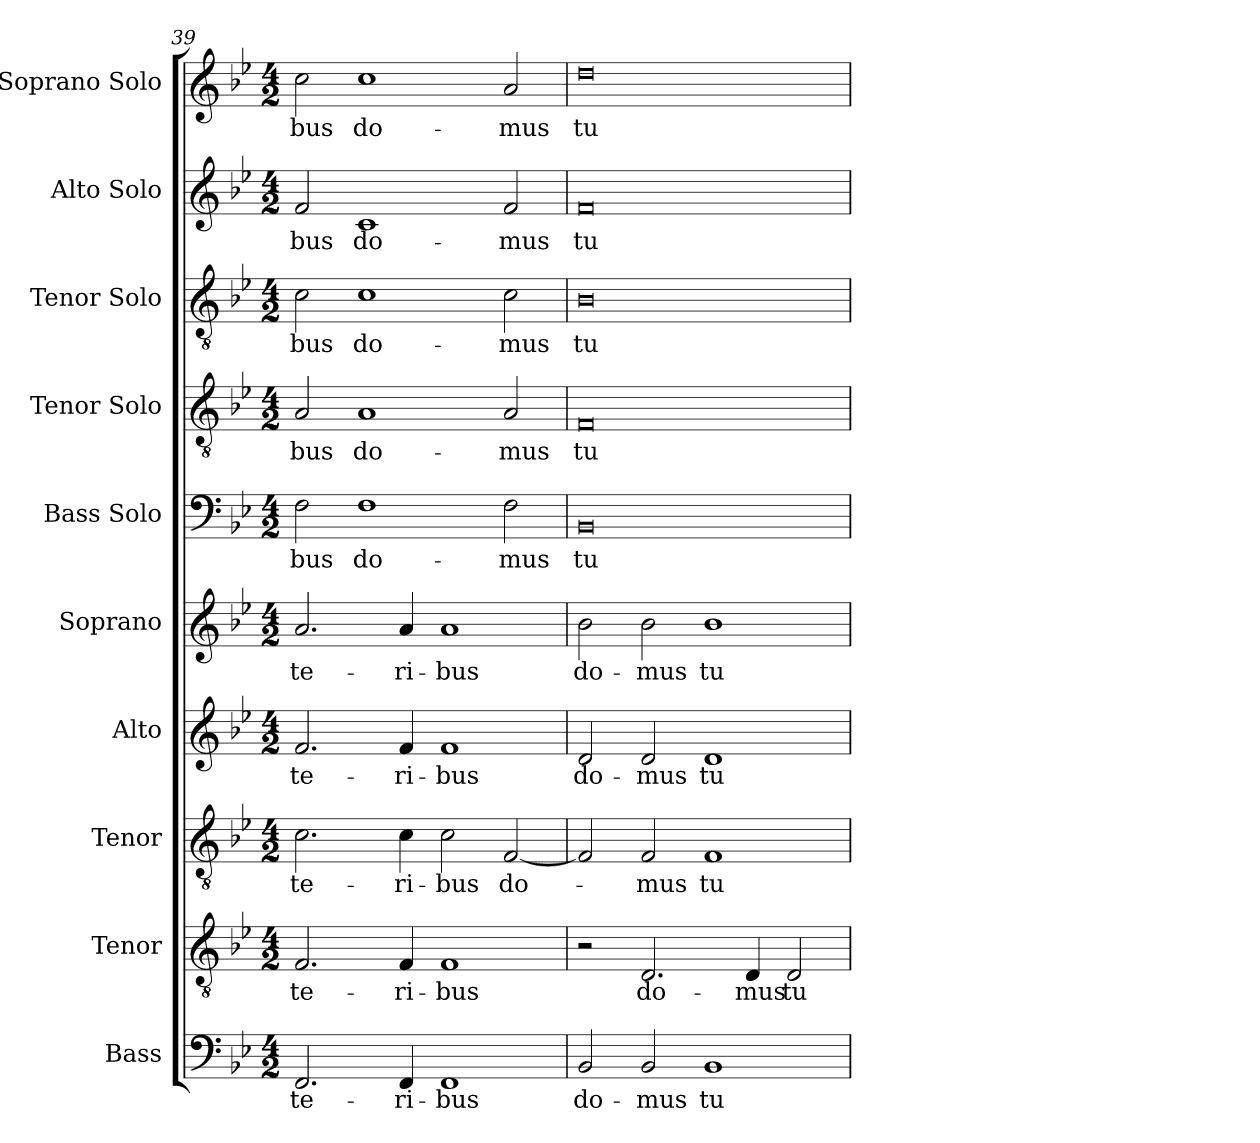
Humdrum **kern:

**kern	**text	**kern	**text	**kern	**text	**kern	**text	**kern	**text	**kern	**text	**kern	**text	**kern	**text	**kern	**text	**kern	**text
*part10	*part10	*part9	*part9	*part8	*part8	*part7	*part7	*part6	*part6	*part5	*part5	*part4	*part4	*part3	*part3	*part2	*part2	*part1	*part1
*staff10	*staff10	*staff9	*staff9	*staff8	*staff8	*staff7	*staff7	*staff6	*staff6	*staff5	*staff5	*staff4	*staff4	*staff3	*staff3	*staff2	*staff2	*staff1	*staff1
*I"Bass	*	*I"Tenor	*	*I"Tenor	*	*I"Alto	*	*I"Soprano	*	*I"Bass Solo	*	*I"Tenor Solo	*	*I"Tenor Solo	*	*I"Alto Solo	*	*I"Soprano Solo	*
*I'B.	*	*I'T.	*	*I'T.	*	*I'A.	*	*I'S.	*	*I'B.	*	*I'T.	*	*I'T.	*	*I'A.	*	*I'S.	*
*clefF4	*	*clefGv2	*	*clefGv2	*	*clefG2	*	*clefG2	*	*clefF4	*	*clefGv2	*	*clefGv2	*	*clefG2	*	*clefG2	*
*	*	*ITrd7c12	*	*ITrd7c12	*	*	*	*	*	*	*	*ITrd7c12	*	*ITrd7c12	*	*	*	*	*
*k[b-e-]	*	*k[b-e-]	*	*k[b-e-]	*	*k[b-e-]	*	*k[b-e-]	*	*k[b-e-]	*	*k[b-e-]	*	*k[b-e-]	*	*k[b-e-]	*	*k[b-e-]	*
*B-:	*	*B-:	*	*B-:	*	*B-:	*	*B-:	*	*B-:	*	*B-:	*	*B-:	*	*B-:	*	*B-:	*
*M4/2	*	*M4/2	*	*M4/2	*	*M4/2	*	*M4/2	*	*M4/2	*	*M4/2	*	*M4/2	*	*M4/2	*	*M4/2	*
=39	=39	=39	=39	=39	=39	=39	=39	=39	=39	=39	=39	=39	=39	=39	=39	=39	=39	=39	=39
!	!LO:LY:b:color=#000000	!	!	!	!	!	!	!	!	!	!	!	!	!	!	!	!	!	!
!	!	!	!LO:LY:b:color=#000000	!	!	!	!	!	!	!	!	!	!	!	!	!	!	!	!
!	!	!	!	!	!LO:LY:b:color=#000000	!	!	!	!	!	!	!	!	!	!	!	!	!	!
!	!	!	!	!	!	!	!LO:LY:b:color=#000000	!	!	!	!	!	!	!	!	!	!	!	!
!	!	!	!	!	!	!	!	!	!LO:LY:b:color=#000000	!	!	!	!	!	!	!	!	!	!
!	!	!	!	!	!	!	!	!	!	!	!LO:LY:b:color=#000000	!	!	!	!	!	!	!	!
!	!	!	!	!	!	!	!	!	!	!	!	!	!LO:LY:b:color=#000000	!	!	!	!	!	!
!	!	!	!	!	!	!	!	!	!	!	!	!	!	!	!LO:LY:b:color=#000000	!	!	!	!
!	!	!	!	!	!	!	!	!	!	!	!	!	!	!	!	!	!LO:LY:b:color=#000000	!	!
!	!	!	!	!	!	!	!	!	!	!	!	!	!	!	!	!	!	!	!LO:LY:b:color=#000000
2.FFi/	-te-	2.FFi/	-te-	2.Ci\	-te-	2.fi/	-te-	2.ai/	-te-	2Fi\	-bus	2AAi/	-bus	2Ci\	-bus	2fi/	-bus	2cci\	-bus
!	!	!	!	!	!	!	!	!	!	!	!LO:LY:b:color=#000000	!	!	!	!	!	!	!	!
!	!	!	!	!	!	!	!	!	!	!	!	!	!LO:LY:b:color=#000000	!	!	!	!	!	!
!	!	!	!	!	!	!	!	!	!	!	!	!	!	!	!LO:LY:b:color=#000000	!	!	!	!
!	!	!	!	!	!	!	!	!	!	!	!	!	!	!	!	!	!LO:LY:b:color=#000000	!	!
!	!	!	!	!	!	!	!	!	!	!	!	!	!	!	!	!	!	!	!LO:LY:b:color=#000000
.	.	.	.	.	.	.	.	.	.	1Fi	do-	1AAi	do-	1Ci	do-	1ci	do-	1cci	do-
!	!LO:LY:b:color=#000000	!	!	!	!	!	!	!	!	!	!	!	!	!	!	!	!	!	!
!	!	!	!LO:LY:b:color=#000000	!	!	!	!	!	!	!	!	!	!	!	!	!	!	!	!
!	!	!	!	!	!LO:LY:b:color=#000000	!	!	!	!	!	!	!	!	!	!	!	!	!	!
!	!	!	!	!	!	!	!LO:LY:b:color=#000000	!	!	!	!	!	!	!	!	!	!	!	!
!	!	!	!	!	!	!	!	!	!LO:LY:b:color=#000000	!	!	!	!	!	!	!	!	!	!
4FFi/	-ri-	4FFi/	-ri-	4Ci\	-ri-	4fi/	-ri-	4ai/	-ri-	.	.	.	.	.	.	.	.	.	.
!	!LO:LY:b:color=#000000	!	!	!	!	!	!	!	!	!	!	!	!	!	!	!	!	!	!
!	!	!	!LO:LY:b:color=#000000	!	!	!	!	!	!	!	!	!	!	!	!	!	!	!	!
!	!	!	!	!	!LO:LY:b:color=#000000	!	!	!	!	!	!	!	!	!	!	!	!	!	!
!	!	!	!	!	!	!	!LO:LY:b:color=#000000	!	!	!	!	!	!	!	!	!	!	!	!
!	!	!	!	!	!	!	!	!	!LO:LY:b:color=#000000	!	!	!	!	!	!	!	!	!	!
1FFi	-bus	1FFi	-bus	2Ci\	-bus	1fi	-bus	1ai	-bus	.	.	.	.	.	.	.	.	.	.
!	!	!	!	!	!LO:LY:b:color=#000000	!	!	!	!	!	!	!	!	!	!	!	!	!	!
!	!	!	!	!	!	!	!	!	!	!	!LO:LY:b:color=#000000	!	!	!	!	!	!	!	!
!	!	!	!	!	!	!	!	!	!	!	!	!	!LO:LY:b:color=#000000	!	!	!	!	!	!
!	!	!	!	!	!	!	!	!	!	!	!	!	!	!	!LO:LY:b:color=#000000	!	!	!	!
!	!	!	!	!	!	!	!	!	!	!	!	!	!	!	!	!	!LO:LY:b:color=#000000	!	!
!	!	!	!	!	!	!	!	!	!	!	!	!	!	!	!	!	!	!	!LO:LY:b:color=#000000
.	.	.	.	[2FFi/	do-	.	.	.	.	2Fi\	-mus	2AAi/	-mus	2Ci\	-mus	2fi/	-mus	2ai/	-mus
=40	=40	=40	=40	=40	=40	=40	=40	=40	=40	=40	=40	=40	=40	=40	=40	=40	=40	=40	=40
!	!LO:LY:b:color=#000000	!	!	!	!	!	!	!	!	!	!	!	!	!	!	!	!	!	!
!	!	!	!	!	!	!	!LO:LY:b:color=#000000	!	!	!	!	!	!	!	!	!	!	!	!
!	!	!	!	!	!	!	!	!	!LO:LY:b:color=#000000	!	!	!	!	!	!	!	!	!	!
!	!	!	!	!	!	!	!	!	!	!	!LO:LY:b:color=#000000	!	!	!	!	!	!	!	!
!	!	!	!	!	!	!	!	!	!	!	!	!	!LO:LY:b:color=#000000	!	!	!	!	!	!
!	!	!	!	!	!	!	!	!	!	!	!	!	!	!	!LO:LY:b:color=#000000	!	!	!	!
!	!	!	!	!	!	!	!	!	!	!	!	!	!	!	!	!	!LO:LY:b:color=#000000	!	!
!	!	!	!	!	!	!	!	!	!	!	!	!	!	!	!	!	!	!	!LO:LY:b:color=#000000
2BB-i/	do-	2r	.	2FFi/]	.	2di/	do-	2b-i\	do-	0BB-i	tu-	0FFi	tu-	0BB-i	tu-	0fi	tu-	0ddi	tu-
!	!LO:LY:b:color=#000000	!	!	!	!	!	!	!	!	!	!	!	!	!	!	!	!	!	!
!	!	!	!LO:LY:b:color=#000000	!	!	!	!	!	!	!	!	!	!	!	!	!	!	!	!
!	!	!	!	!	!LO:LY:b:color=#000000	!	!	!	!	!	!	!	!	!	!	!	!	!	!
!	!	!	!	!	!	!	!LO:LY:b:color=#000000	!	!	!	!	!	!	!	!	!	!	!	!
!	!	!	!	!	!	!	!	!	!LO:LY:b:color=#000000	!	!	!	!	!	!	!	!	!	!
2BB-i/	-mus	2.DDi/	do-	2FFi/	-mus	2di/	-mus	2b-i\	-mus	.	.	.	.	.	.	.	.	.	.
!	!LO:LY:b:color=#000000	!	!	!	!	!	!	!	!	!	!	!	!	!	!	!	!	!	!
!	!	!	!	!	!LO:LY:b:color=#000000	!	!	!	!	!	!	!	!	!	!	!	!	!	!
!	!	!	!	!	!	!	!LO:LY:b:color=#000000	!	!	!	!	!	!	!	!	!	!	!	!
!	!	!	!	!	!	!	!	!	!LO:LY:b:color=#000000	!	!	!	!	!	!	!	!	!	!
1BB-i	tu-	.	.	1FFi	tu-	1di	tu-	1b-i	tu-	.	.	.	.	.	.	.	.	.	.
!	!	!	!LO:LY:b:color=#000000	!	!	!	!	!	!	!	!	!	!	!	!	!	!	!	!
.	.	4DDi/	-mus	.	.	.	.	.	.	.	.	.	.	.	.	.	.	.	.
!	!	!	!LO:LY:b:color=#000000	!	!	!	!	!	!	!	!	!	!	!	!	!	!	!	!
.	.	2DDi/	tu-	.	.	.	.	.	.	.	.	.	.	.	.	.	.	.	.
=	=	=	=	=	=	=	=	=	=	=	=	=	=	=	=	=	=	=	=
*-	*-	*-	*-	*-	*-	*-	*-	*-	*-	*-	*-	*-	*-	*-	*-	*-	*-	*-	*-
